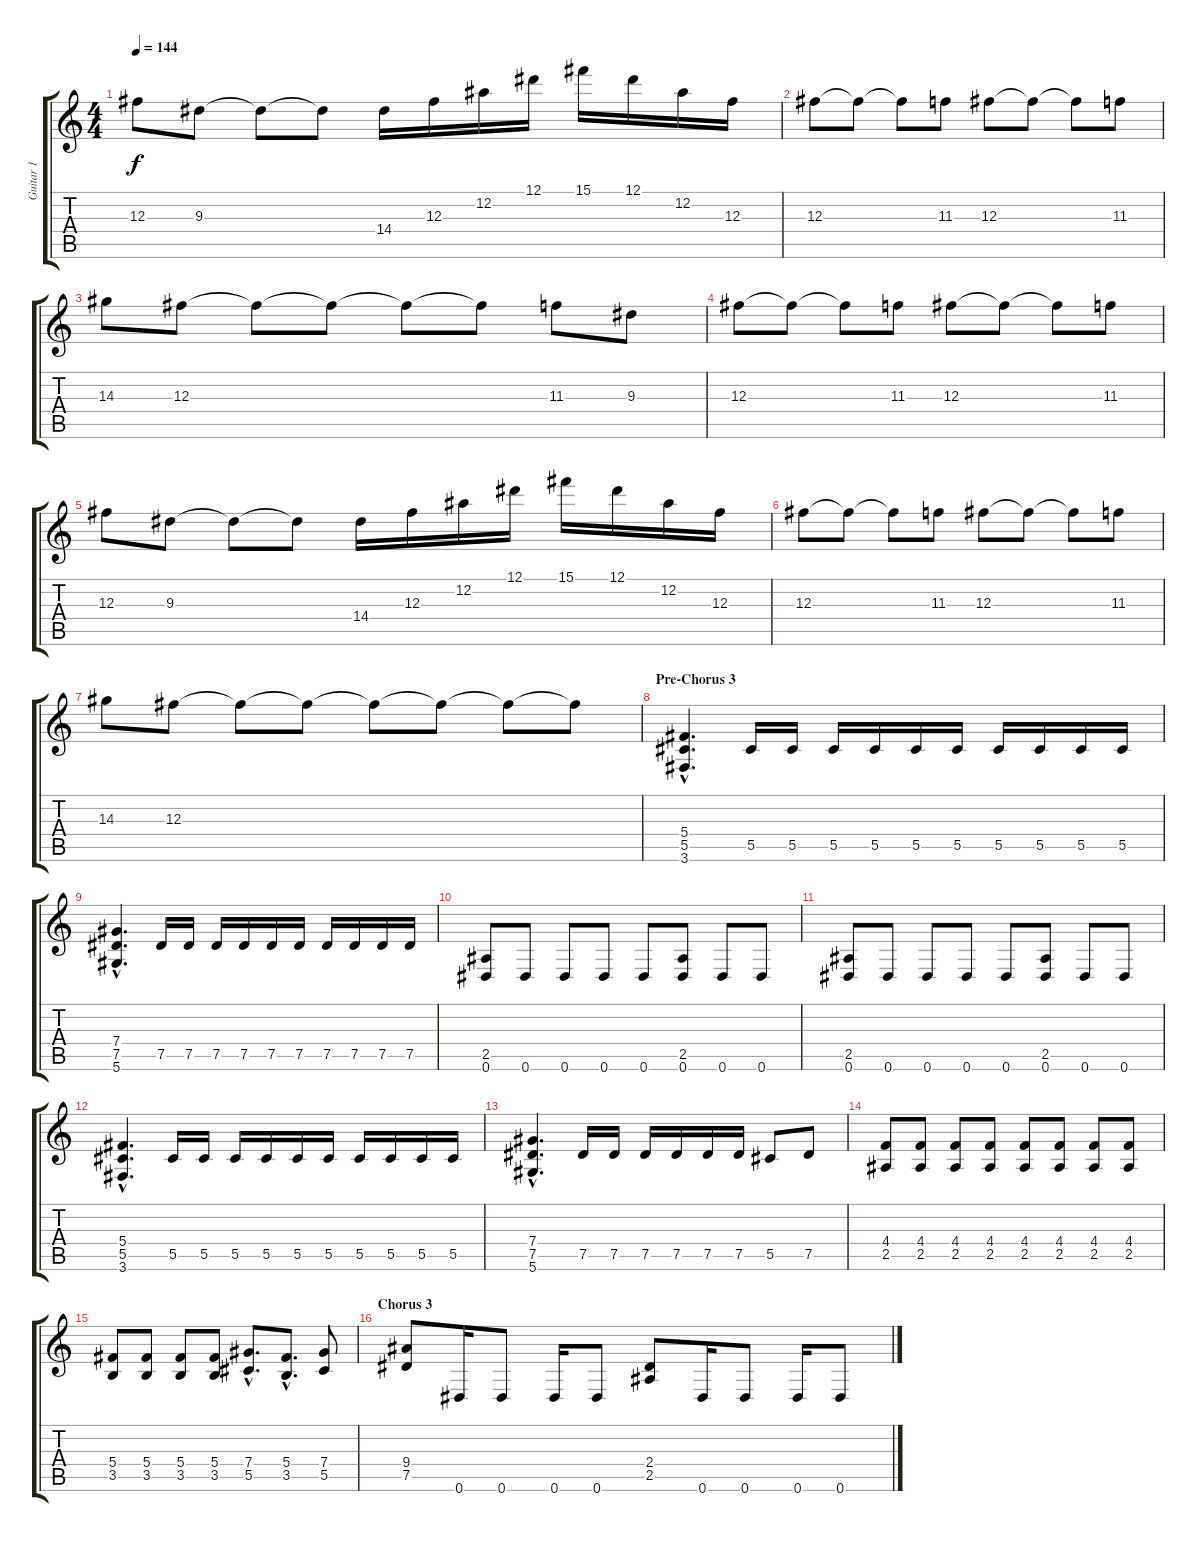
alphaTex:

\track ("Guitar 1" "Guitar 1") {instrument distortionguitar}
\staff {score tabs}
\tuning (Eb4 Bb3 Gb3 Db3 Ab2 Eb2) {hide}
\ts (4 4)
\tempo 144
\clef g2
\ks c
12.3.8{dy f} 9.3.8 9.3{t}.8 9.3{t}.8 14.4.16 12.3.16 12.2.16 12.1.16 15.1.16 12.1.16 12.2.16 12.3.16 |
12.3.8 12.3{t}.8 12.3{t}.8 11.3.8 12.3.8 12.3{t}.8 12.3{t}.8 11.3.8 |
14.3.8 12.3.8 12.3{t}.8 12.3{t}.8 12.3{t}.8 12.3{t}.8 11.3.8 9.3.8 |
12.3.8 12.3{t}.8 12.3{t}.8 11.3.8 12.3.8 12.3{t}.8 12.3{t}.8 11.3.8 |
12.3.8 9.3.8 9.3{t}.8 9.3{t}.8 14.4.16 12.3.16 12.2.16 12.1.16 15.1.16 12.1.16 12.2.16 12.3.16 |
12.3.8 12.3{t}.8 12.3{t}.8 11.3.8 12.3.8 12.3{t}.8 12.3{t}.8 11.3.8 |
14.3.8 12.3.8 12.3{t}.8 12.3{t}.8 12.3{t}.8 12.3{t}.8 12.3{t}.8 12.3{t}.8 |
\section ("" "Pre-Chorus 3")
(5.4{hac} 5.5{hac} 3.6{hac}).4{d} 5.5.16 5.5.16 5.5.16 5.5.16 5.5.16 5.5.16 5.5.16 5.5.16 5.5.16 5.5.16 |
(7.4{hac} 7.5{hac} 5.6{hac}).4{d} 7.5.16 7.5.16 7.5.16 7.5.16 7.5.16 7.5.16 7.5.16 7.5.16 7.5.16 7.5.16 |
(2.5 0.6).8 0.6.8 0.6.8 0.6.8 0.6.8 (2.5 0.6).8 0.6.8 0.6.8 |
(2.5 0.6).8 0.6.8 0.6.8 0.6.8 0.6.8 (2.5 0.6).8 0.6.8 0.6.8 |
(5.4{hac} 5.5{hac} 3.6{hac}).4{d} 5.5.16 5.5.16 5.5.16 5.5.16 5.5.16 5.5.16 5.5.16 5.5.16 5.5.16 5.5.16 |
(7.4{hac} 7.5{hac} 5.6{hac}).4{d} 7.5.16 7.5.16 7.5.16 7.5.16 7.5.16 7.5.16 5.5.8 7.5.8 |
(4.4 2.5).8 (4.4 2.5).8 (4.4 2.5).8 (4.4 2.5).8 (4.4 2.5).8 (4.4 2.5).8 (4.4 2.5).8 (4.4 2.5).8 |
(5.4 3.5).8 (5.4 3.5).8 (5.4 3.5).8 (5.4 3.5).8 (7.4{hac} 5.5{hac}).8{d} (5.4{hac} 3.5{hac}).8{d} (7.4 5.5).8 |
\section ("" "Chorus 3")
(9.4 7.5).8 0.6.16 0.6.8 0.6.16 0.6.8 (2.4 2.5).8 0.6.16 0.6.8 0.6.16 0.6.8
